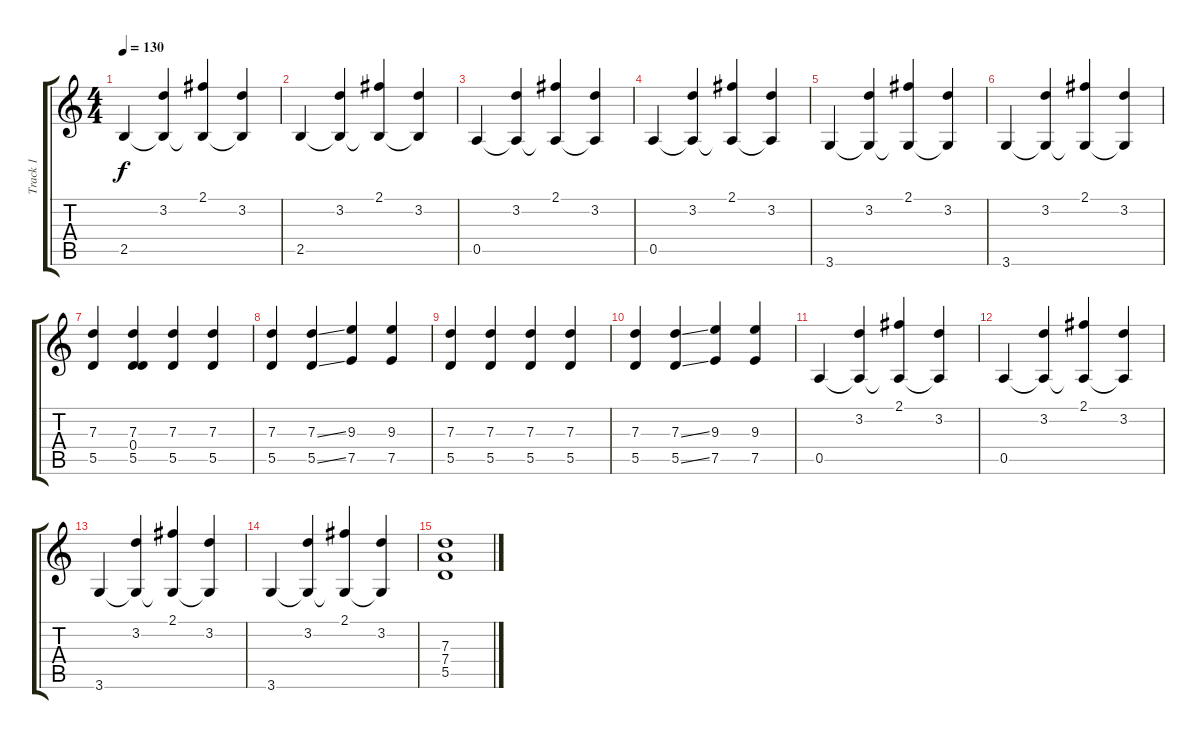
\track ("Track 1" "Track 1") {instrument overdrivenguitar}
\staff {score tabs}
\tuning (E4 B3 G3 D3 A2 E2) {hide}
\ts (4 4)
\tempo 130
\clef g2
\ks c
2.5.4{dy f} (3.2 2.5{t}).4 (2.1 2.5{t}).4 (3.2 2.5{t}).4 |
2.5.4 (3.2 2.5{t}).4 (2.1 2.5{t}).4 (3.2 2.5{t}).4 |
0.5.4 (3.2 0.5{t}).4 (2.1 0.5{t}).4 (3.2 0.5{t}).4 |
0.5.4 (3.2 0.5{t}).4 (2.1 0.5{t}).4 (3.2 0.5{t}).4 |
3.6.4 (3.2 3.6{t}).4 (2.1 3.6{t}).4 (3.2 3.6{t}).4 |
3.6.4 (3.2 3.6{t}).4 (2.1 3.6{t}).4 (3.2 3.6{t}).4 |
(7.3 5.5).4 (7.3 0.4 5.5).4 (7.3 5.5).4 (7.3 5.5).4 |
(7.3 5.5).4 (7.3{ss} 5.5{ss}).4 (9.3 7.5).4 (9.3 7.5).4 |
(7.3 5.5).4 (7.3 5.5).4 (7.3 5.5).4 (7.3 5.5).4 |
(7.3 5.5).4 (7.3{ss} 5.5{ss}).4 (9.3 7.5).4 (9.3 7.5).4 |
0.5.4 (3.2 0.5{t}).4 (2.1 0.5{t}).4 (3.2 0.5{t}).4 |
0.5.4 (3.2 0.5{t}).4 (2.1 0.5{t}).4 (3.2 0.5{t}).4 |
3.6.4 (3.2 3.6{t}).4 (2.1 3.6{t}).4 (3.2 3.6{t}).4 |
3.6.4 (3.2 3.6{t}).4 (2.1 3.6{t}).4 (3.2 3.6{t}).4 |
(7.3 7.4 5.5).1
